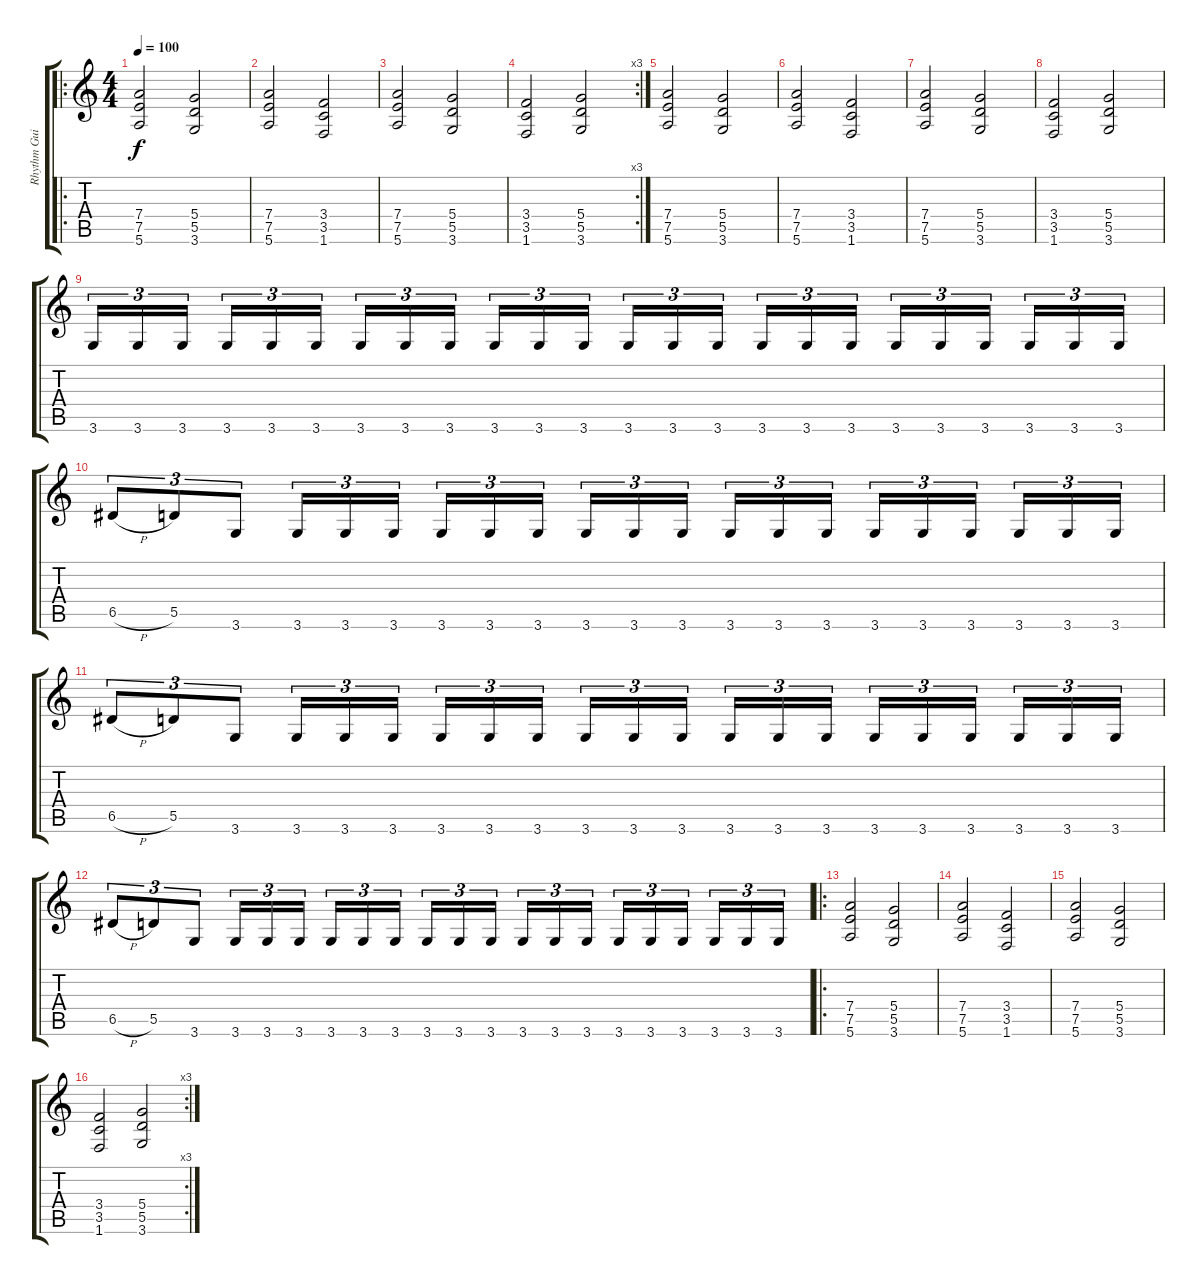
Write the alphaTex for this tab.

\track ("Rhythm Guitar" "Rhythm Gui") {instrument distortionguitar}
\staff {score tabs}
\tuning (E4 B3 G3 D3 A2 E2) {hide}
\ro
\ts (4 4)
\tempo 100
\clef g2
\ks c
(7.4 7.5 5.6).2{dy f} (5.4 5.5 3.6).2 |
(7.4 7.5 5.6).2 (3.4 3.5 1.6).2 |
(7.4 7.5 5.6).2 (5.4 5.5 3.6).2 |
\rc 3
(3.4 3.5 1.6).2 (5.4 5.5 3.6).2 |
(7.4 7.5 5.6).2 (5.4 5.5 3.6).2 |
(7.4 7.5 5.6).2 (3.4 3.5 1.6).2 |
(7.4 7.5 5.6).2 (5.4 5.5 3.6).2 |
(3.4 3.5 1.6).2 (5.4 5.5 3.6).2 |
3.6.16{tu (3 2)} 3.6.16{tu (3 2)} 3.6.16{tu (3 2)} 3.6.16{tu (3 2)} 3.6.16{tu (3 2)} 3.6.16{tu (3 2)} 3.6.16{tu (3 2)} 3.6.16{tu (3 2)} 3.6.16{tu (3 2)} 3.6.16{tu (3 2)} 3.6.16{tu (3 2)} 3.6.16{tu (3 2)} 3.6.16{tu (3 2)} 3.6.16{tu (3 2)} 3.6.16{tu (3 2)} 3.6.16{tu (3 2)} 3.6.16{tu (3 2)} 3.6.16{tu (3 2)} 3.6.16{tu (3 2)} 3.6.16{tu (3 2)} 3.6.16{tu (3 2)} 3.6.16{tu (3 2)} 3.6.16{tu (3 2)} 3.6.16{tu (3 2)} |
6.5{h}.8{tu (3 2)} 5.5.8{tu (3 2)} 3.6.8{tu (3 2)} 3.6.16{tu (3 2)} 3.6.16{tu (3 2)} 3.6.16{tu (3 2)} 3.6.16{tu (3 2)} 3.6.16{tu (3 2)} 3.6.16{tu (3 2)} 3.6.16{tu (3 2)} 3.6.16{tu (3 2)} 3.6.16{tu (3 2)} 3.6.16{tu (3 2)} 3.6.16{tu (3 2)} 3.6.16{tu (3 2)} 3.6.16{tu (3 2)} 3.6.16{tu (3 2)} 3.6.16{tu (3 2)} 3.6.16{tu (3 2)} 3.6.16{tu (3 2)} 3.6.16{tu (3 2)} |
6.5{h}.8{tu (3 2)} 5.5.8{tu (3 2)} 3.6.8{tu (3 2)} 3.6.16{tu (3 2)} 3.6.16{tu (3 2)} 3.6.16{tu (3 2)} 3.6.16{tu (3 2)} 3.6.16{tu (3 2)} 3.6.16{tu (3 2)} 3.6.16{tu (3 2)} 3.6.16{tu (3 2)} 3.6.16{tu (3 2)} 3.6.16{tu (3 2)} 3.6.16{tu (3 2)} 3.6.16{tu (3 2)} 3.6.16{tu (3 2)} 3.6.16{tu (3 2)} 3.6.16{tu (3 2)} 3.6.16{tu (3 2)} 3.6.16{tu (3 2)} 3.6.16{tu (3 2)} |
6.5{h}.8{tu (3 2)} 5.5.8{tu (3 2)} 3.6.8{tu (3 2)} 3.6.16{tu (3 2)} 3.6.16{tu (3 2)} 3.6.16{tu (3 2)} 3.6.16{tu (3 2)} 3.6.16{tu (3 2)} 3.6.16{tu (3 2)} 3.6.16{tu (3 2)} 3.6.16{tu (3 2)} 3.6.16{tu (3 2)} 3.6.16{tu (3 2)} 3.6.16{tu (3 2)} 3.6.16{tu (3 2)} 3.6.16{tu (3 2)} 3.6.16{tu (3 2)} 3.6.16{tu (3 2)} 3.6.16{tu (3 2)} 3.6.16{tu (3 2)} 3.6.16{tu (3 2)} |
\ro
(7.4 7.5 5.6).2 (5.4 5.5 3.6).2 |
(7.4 7.5 5.6).2 (3.4 3.5 1.6).2 |
(7.4 7.5 5.6).2 (5.4 5.5 3.6).2 |
\rc 3
(3.4 3.5 1.6).2 (5.4 5.5 3.6).2
